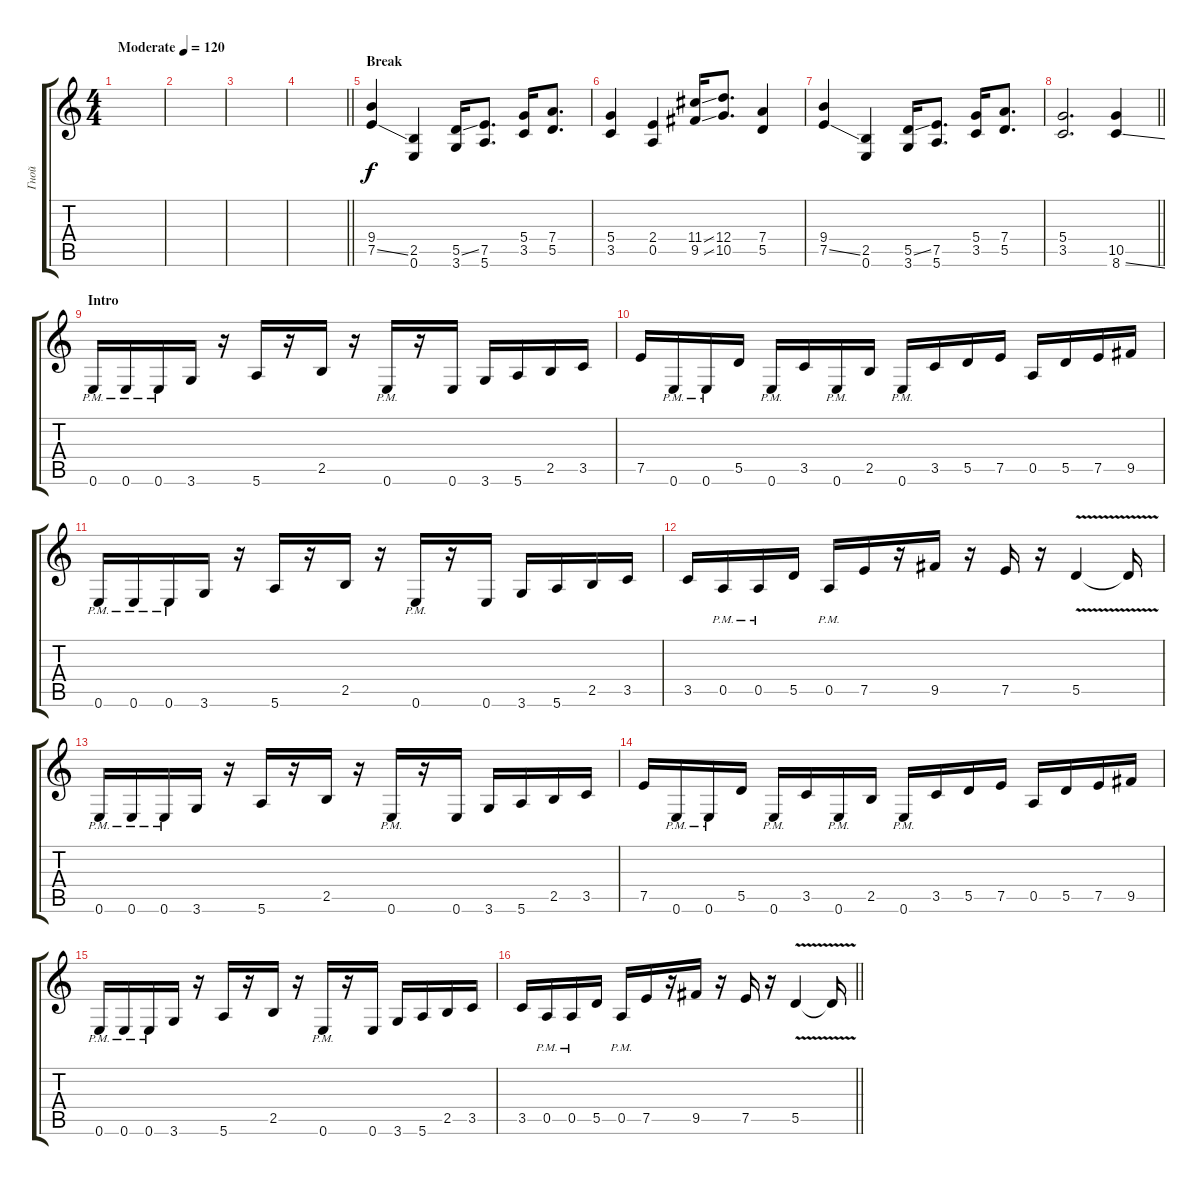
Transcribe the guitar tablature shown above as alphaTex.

\track ("Гной" "Гной") {instrument overdrivenguitar}
\staff {score tabs}
\tuning (E4 B3 G3 D3 A2 E2) {hide}
\ts (4 4)
\tempo (120 "Moderate")
\clef g2
\ks c
|
|
|
\barLineRight lightlight
|
\section ("" "Break")
(9.4 7.5{ss}).4 (2.5 0.6).4 (5.5{ss} 3.6).16 (7.5 5.6).8{d} (5.4 3.5).16 (7.4 5.5).8{d} |
(5.4 3.5).4 (2.4 0.5).4 (11.4{ss} 9.5{ss}).16 (12.4 10.5).8{d} (7.4 5.5).4 |
(9.4 7.5{ss}).4 (2.5 0.6).4 (5.5{ss} 3.6).16 (7.5 5.6).8{d} (5.4 3.5).16 (7.4 5.5).8{d} |
\barLineRight lightlight
(5.4 3.5).2{d} (10.5 8.6{ss}).4 |
\section ("" "Intro")
0.6{pm}.16 0.6{pm}.16 0.6{pm}.16 3.6.16 r.16 5.6.16 r.16 2.5.16 r.16 0.6{pm}.16 r.16 0.6.16 3.6.16 5.6.16 2.5.16 3.5.16 |
7.5.16 0.6{pm}.16 0.6{pm}.16 5.5.16 0.6{pm}.16 3.5.16 0.6{pm}.16 2.5.16 0.6{pm}.16 3.5.16 5.5.16 7.5.16 0.5.16 5.5.16 7.5.16 9.5.16 |
0.6{pm}.16 0.6{pm}.16 0.6{pm}.16 3.6.16 r.16 5.6.16 r.16 2.5.16 r.16 0.6{pm}.16 r.16 0.6.16 3.6.16 5.6.16 2.5.16 3.5.16 |
3.5.16 0.5{pm}.16 0.5{pm}.16 5.5.16 0.5{pm}.16 7.5.16 r.16 9.5.16 r.16 7.5.16 r.16 5.5{v}.4 5.5{t}.16 |
0.6{pm}.16 0.6{pm}.16 0.6{pm}.16 3.6.16 r.16 5.6.16 r.16 2.5.16 r.16 0.6{pm}.16 r.16 0.6.16 3.6.16 5.6.16 2.5.16 3.5.16 |
7.5.16 0.6{pm}.16 0.6{pm}.16 5.5.16 0.6{pm}.16 3.5.16 0.6{pm}.16 2.5.16 0.6{pm}.16 3.5.16 5.5.16 7.5.16 0.5.16 5.5.16 7.5.16 9.5.16 |
0.6{pm}.16 0.6{pm}.16 0.6{pm}.16 3.6.16 r.16 5.6.16 r.16 2.5.16 r.16 0.6{pm}.16 r.16 0.6.16 3.6.16 5.6.16 2.5.16 3.5.16 |
\barLineRight lightlight
3.5.16 0.5{pm}.16 0.5{pm}.16 5.5.16 0.5{pm}.16 7.5.16 r.16 9.5.16 r.16 7.5.16 r.16 5.5{v}.4 5.5{t}.16
